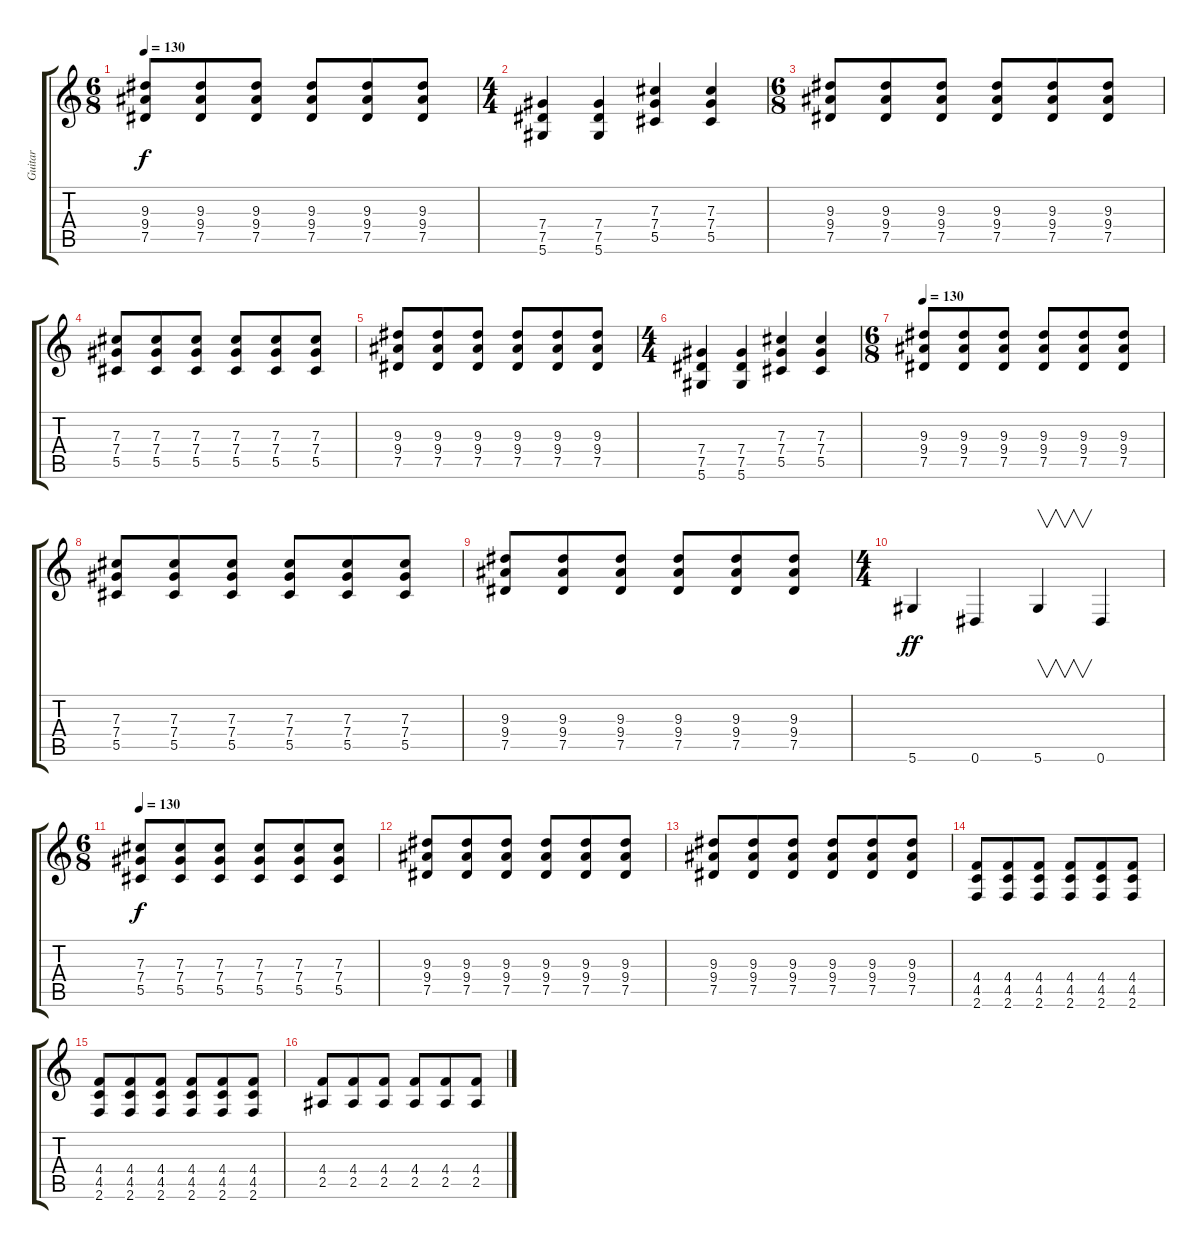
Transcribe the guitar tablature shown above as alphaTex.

\track ("Guitar" "Guitar") {instrument overdrivenguitar}
\staff {score tabs}
\tuning (Eb4 Bb3 Gb3 Db3 Ab2 Eb2) {hide}
\ts (6 8)
\tempo 130
\clef g2
\ks c
(9.3 9.4 7.5).8{dy f} (9.3 9.4 7.5).8 (9.3 9.4 7.5).8 (9.3 9.4 7.5).8 (9.3 9.4 7.5).8 (9.3 9.4 7.5).8 |
\ts (4 4)
(7.4 7.5 5.6).4 (7.4 7.5 5.6).4 (7.3 7.4 5.5).4 (7.3 7.4 5.5).4 |
\ts (6 8)
(9.3 9.4 7.5).8 (9.3 9.4 7.5).8 (9.3 9.4 7.5).8 (9.3 9.4 7.5).8 (9.3 9.4 7.5).8 (9.3 9.4 7.5).8 |
(7.3 7.4 5.5).8 (7.3 7.4 5.5).8 (7.3 7.4 5.5).8 (7.3 7.4 5.5).8 (7.3 7.4 5.5).8 (7.3 7.4 5.5).8 |
(9.3 9.4 7.5).8 (9.3 9.4 7.5).8 (9.3 9.4 7.5).8 (9.3 9.4 7.5).8 (9.3 9.4 7.5).8 (9.3 9.4 7.5).8 |
\ts (4 4)
(7.4 7.5 5.6).4 (7.4 7.5 5.6).4 (7.3 7.4 5.5).4 (7.3 7.4 5.5).4 |
\ts (6 8)
\tempo 130
(9.3 9.4 7.5).8 (9.3 9.4 7.5).8 (9.3 9.4 7.5).8 (9.3 9.4 7.5).8 (9.3 9.4 7.5).8 (9.3 9.4 7.5).8 |
(7.3 7.4 5.5).8 (7.3 7.4 5.5).8 (7.3 7.4 5.5).8 (7.3 7.4 5.5).8 (7.3 7.4 5.5).8 (7.3 7.4 5.5).8 |
(9.3 9.4 7.5).8 (9.3 9.4 7.5).8 (9.3 9.4 7.5).8 (9.3 9.4 7.5).8 (9.3 9.4 7.5).8 (9.3 9.4 7.5).8 |
\ts (4 4)
5.6.4{dy ff} 0.6.4 5.6.4{v} 0.6.4 |
\ts (6 8)
\tempo 130
(7.3 7.4 5.5).8{dy f} (7.3 7.4 5.5).8 (7.3 7.4 5.5).8 (7.3 7.4 5.5).8 (7.3 7.4 5.5).8 (7.3 7.4 5.5).8 |
(9.3 9.4 7.5).8 (9.3 9.4 7.5).8 (9.3 9.4 7.5).8 (9.3 9.4 7.5).8 (9.3 9.4 7.5).8 (9.3 9.4 7.5).8 |
(9.3 9.4 7.5).8 (9.3 9.4 7.5).8 (9.3 9.4 7.5).8 (9.3 9.4 7.5).8 (9.3 9.4 7.5).8 (9.3 9.4 7.5).8 |
(4.4 4.5 2.6).8 (4.4 4.5 2.6).8 (4.4 4.5 2.6).8 (4.4 4.5 2.6).8 (4.4 4.5 2.6).8 (4.4 4.5 2.6).8 |
(4.4 4.5 2.6).8 (4.4 4.5 2.6).8 (4.4 4.5 2.6).8 (4.4 4.5 2.6).8 (4.4 4.5 2.6).8 (4.4 4.5 2.6).8 |
(4.4 2.5).8 (4.4 2.5).8 (4.4 2.5).8 (4.4 2.5).8 (4.4 2.5).8 (4.4 2.5).8
